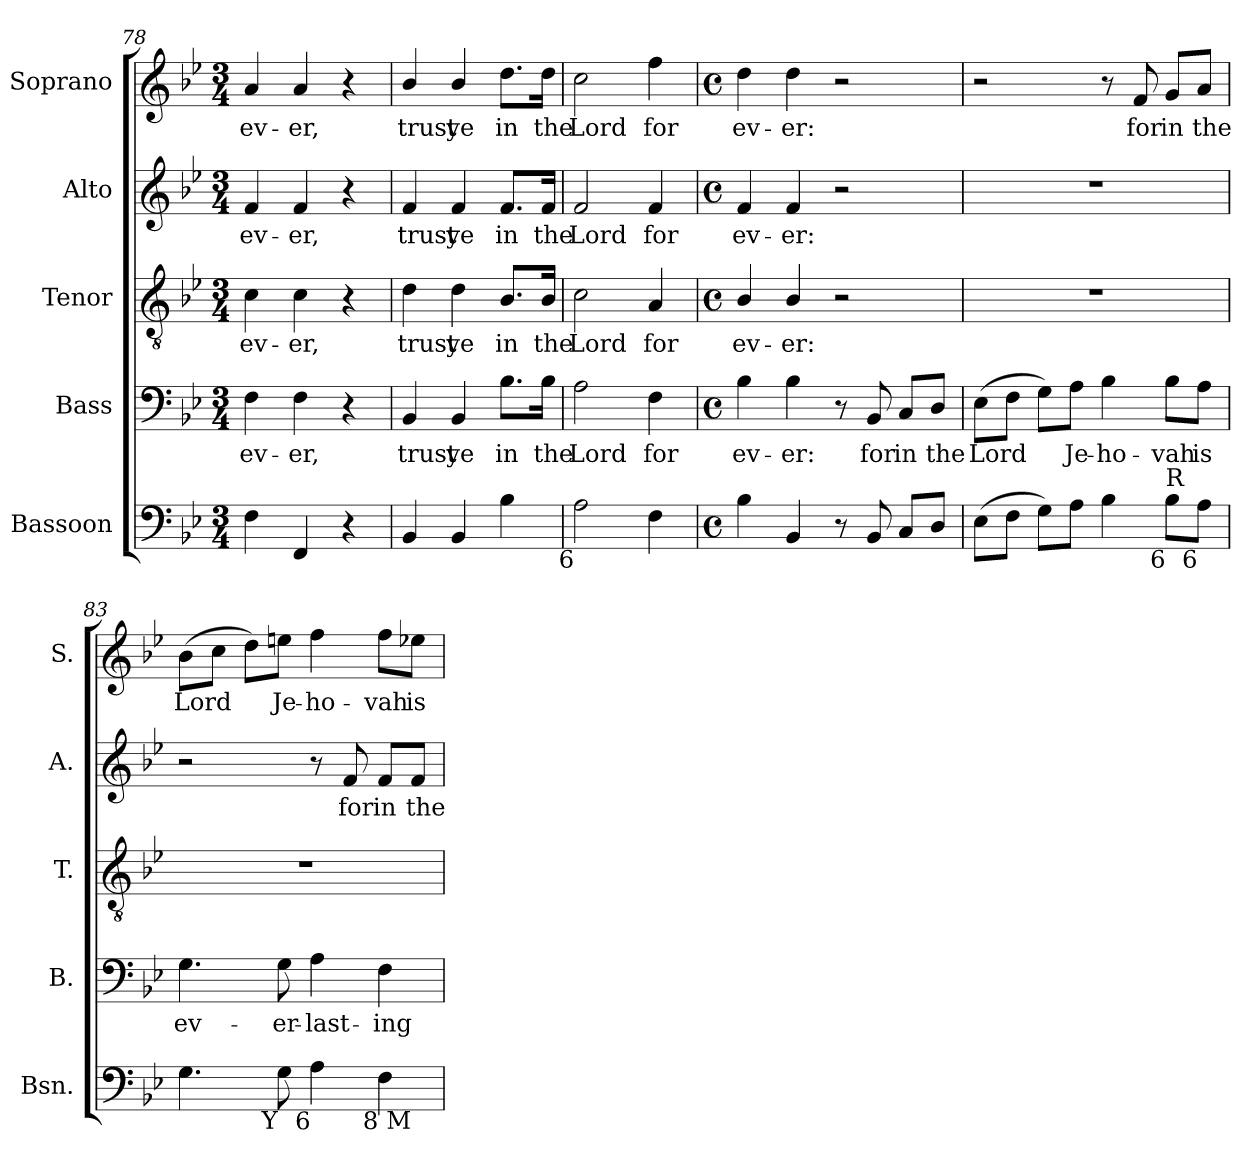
**kern	**kern	**text	**kern	**text	**kern	**text	**kern	**text
*part5	*part4	*part4	*part3	*part3	*part2	*part2	*part1	*part1
*staff5	*staff4	*staff4	*staff3	*staff3	*staff2	*staff2	*staff1	*staff1
*I"Bassoon	*I"Bass	*	*I"Tenor	*	*I"Alto	*	*I"Soprano	*
*I'Bsn.	*I'B.	*	*I'T.	*	*I'A.	*	*I'S.	*
*clefF4	*clefF4	*	*clefGv2	*	*clefG2	*	*clefG2	*
*	*	*	*ITrd7c12	*	*	*	*	*
*k[b-e-]	*k[b-e-]	*	*k[b-e-]	*	*k[b-e-]	*	*k[b-e-]	*
*B-:	*B-:	*	*B-:	*	*B-:	*	*B-:	*
*M3/4	*M3/4	*	*M3/4	*	*M3/4	*	*M3/4	*
=78	=78	=78	=78	=78	=78	=78	=78	=78
!	!	!LO:LY:b:color=#000000	!	!	!	!	!	!
!	!	!	!	!LO:LY:b:color=#000000	!	!	!	!
!	!	!	!	!	!	!LO:LY:b:color=#000000	!	!
!	!	!	!	!	!	!	!	!LO:LY:b:color=#000000
4Fi\	4Fi\	ev-	4Ci\	ev-	4fi/	ev-	4ai/	ev-
!	!	!LO:LY:b:color=#000000	!	!	!	!	!	!
!	!	!	!	!LO:LY:b:color=#000000	!	!	!	!
!	!	!	!	!	!	!LO:LY:b:color=#000000	!	!
!	!	!	!	!	!	!	!	!LO:LY:b:color=#000000
4FFi/	4Fi\	-er,	4Ci\	-er,	4fi/	-er,	4ai/	-er,
4r	4r	.	4r	.	4r	.	4r	.
=79	=79	=79	=79	=79	=79	=79	=79	=79
!	!	!LO:LY:b:color=#000000	!	!	!	!	!	!
!	!	!	!	!LO:LY:b:color=#000000	!	!	!	!
!	!	!	!	!	!	!LO:LY:b:color=#000000	!	!
!	!	!	!	!	!	!	!	!LO:LY:b:color=#000000
4BB-i/	4BB-i/	trust	4Di\	trust	4fi/	trust	4b-i/	trust
!	!	!LO:LY:b:color=#000000	!	!	!	!	!	!
!	!	!	!	!LO:LY:b:color=#000000	!	!	!	!
!	!	!	!	!	!	!LO:LY:b:color=#000000	!	!
!	!	!	!	!	!	!	!	!LO:LY:b:color=#000000
4BB-i/	4BB-i/	ye	4Di\	ye	4fi/	ye	4b-i/	ye
!	!	!LO:LY:b:color=#000000	!	!	!	!	!	!
!	!	!	!	!LO:LY:b:color=#000000	!	!	!	!
!	!	!	!	!	!	!LO:LY:b:color=#000000	!	!
!	!	!	!	!	!	!	!	!LO:LY:b:color=#000000
4B-i\	8.B-i\L	in	8.BB-i/L	in	8.fi/L	in	8.ddi\L	in
!	!	!LO:LY:b:color=#000000	!	!	!	!	!	!
!	!	!	!	!LO:LY:b:color=#000000	!	!	!	!
!	!	!	!	!	!	!LO:LY:b:color=#000000	!	!
!	!	!	!	!	!	!	!	!LO:LY:b:color=#000000
.	16B-i\Jk	the	16BB-i/Jk	the	16fi/Jk	the	16ddi\Jk	the
=80	=80	=80	=80	=80	=80	=80	=80	=80
!	!	!LO:LY:b:color=#000000	!	!	!	!	!	!
!	!	!	!	!LO:LY:b:color=#000000	!	!	!	!
!	!	!	!	!	!	!LO:LY:b:color=#000000	!	!
!LO:TX:b:rj:t=6	!	!	!	!	!	!	!	!
!	!	!	!	!	!	!	!	!LO:LY:b:color=#000000
2Ai\	2Ai\	Lord	2Ci\	Lord	2fi/	Lord	2cci\	Lord
!	!	!LO:LY:b:color=#000000	!	!	!	!	!	!
!	!	!	!	!LO:LY:b:color=#000000	!	!	!	!
!	!	!	!	!	!	!LO:LY:b:color=#000000	!	!
!	!	!	!	!	!	!	!	!LO:LY:b:color=#000000
4Fi\	4Fi\	for	4AAi/	for	4fi/	for	4ffi\	for
=81	=81	=81	=81	=81	=81	=81	=81	=81
*M4/4	*M4/4	*	*M4/4	*	*M4/4	*	*M4/4	*
*met(c)	*met(c)	*	*met(c)	*	*met(c)	*	*met(c)	*
!	!	!LO:LY:b:color=#000000	!	!	!	!	!	!
!	!	!	!	!LO:LY:b:color=#000000	!	!	!	!
!	!	!	!	!	!	!LO:LY:b:color=#000000	!	!
!	!	!	!	!	!	!	!	!LO:LY:b:color=#000000
4B-i\	4B-i\	ev-	4BB-i/	ev-	4fi/	ev-	4ddi\	ev-
!	!	!LO:LY:b:color=#000000	!	!	!	!	!	!
!	!	!	!	!LO:LY:b:color=#000000	!	!	!	!
!	!	!	!	!	!	!LO:LY:b:color=#000000	!	!
!	!	!	!	!	!	!	!	!LO:LY:b:color=#000000
4BB-i/	4B-i\	-er:	4BB-i/	-er:	4fi/	-er:	4ddi\	-er:
8r	8r	.	2r	.	2r	.	2r	.
!	!	!LO:LY:b:color=#000000	!	!	!	!	!	!
8BB-i/	8BB-i/	for	.	.	.	.	.	.
!	!	!LO:LY:b:color=#000000	!	!	!	!	!	!
8Ci/L	8Ci/L	in	.	.	.	.	.	.
!	!	!LO:LY:b:color=#000000	!	!	!	!	!	!
8Di/J	8Di/J	the	.	.	.	.	.	.
=82	=82	=82	=82	=82	=82	=82	=82	=82
!	!	!LO:LY:b:color=#000000	!	!	!	!	!	!
(8E-i\L	(8E-i\L	Lord	1r	.	1r	.	2r	.
8Fi\J	8Fi\J	.	.	.	.	.	.	.
8Gi\L)	8Gi\L)	.	.	.	.	.	.	.
!	!	!LO:LY:b:color=#000000	!	!	!	!	!	!
8Ai\J	8Ai\J	Je-	.	.	.	.	.	.
!	!	!LO:LY:b:color=#000000	!	!	!	!	!	!
4B-i\	4B-i\	-ho-	.	.	.	.	8r	.
!	!	!	!	!	!	!	!	!LO:LY:b:color=#000000
.	.	.	.	.	.	.	8fi/	for
!	!	!LO:LY:b:color=#000000	!	!	!	!	!	!
!LO:TX:b:rj:t=6	!	!	!	!	!	!	!	!
!LO:TX:t=R	!	!	!	!	!	!	!	!
!	!	!	!	!	!	!	!	!LO:LY:b:color=#000000
8B-i\L	8B-i\L	-vah	.	.	.	.	8gi/L	in
!	!	!LO:LY:b:color=#000000	!	!	!	!	!	!
!LO:TX:b:rj:t=6	!	!	!	!	!	!	!	!
!	!	!	!	!	!	!	!	!LO:LY:b:color=#000000
8Ai\J	8Ai\J	is	.	.	.	.	8ai/J	the
!!LO:LB:g=z
=83	=83	=83	=83	=83	=83	=83	=83	=83
!	!	!LO:LY:b:color=#000000	!	!	!	!	!	!
!	!	!	!	!	!	!	!	!LO:LY:b:color=#000000
*^	*	*	*	*	*	*	*	*
4.Gi\	2..ryy	4.Gi\	ev-	1r	.	2r	.	(8b-i\L	Lord
.	.	.	.	.	.	.	.	8cci\J	.
.	.	.	.	.	.	.	.	8ddi\L)	.
!	!	!	!LO:LY:b:color=#000000	!	!	!	!	!	!
!LO:TX:b:rj:t=Y	!	!	!	!	!	!	!	!	!
!	!	!	!	!	!	!	!	!	!LO:LY:b:color=#000000
8Gi\	.	8Gi\	-er-	.	.	.	.	8eeni\J	Je-
!	!	!	!LO:LY:b:color=#000000	!	!	!	!	!	!
!LO:TX:b:rj:t=6	!	!	!	!	!	!	!	!	!
!	!	!	!	!	!	!	!	!	!LO:LY:b:color=#000000
4Ai\	.	4Ai\	-last-	.	.	8r	.	4ffi\	-ho-
!	!	!	!	!	!	!	!LO:LY:b:color=#000000	!	!
.	.	.	.	.	.	8fi/	for	.	.
!	!	!	!LO:LY:b:color=#000000	!	!	!	!	!	!
!	!	!	!	!	!	!	!LO:LY:b:color=#000000	!	!
!LO:TX:b:rj:t=8	!	!	!	!	!	!	!	!	!
!	!	!	!	!	!	!	!	!	!LO:LY:b:color=#000000
4Fi\	.	4Fi\	-ing	.	.	8fi/L	in	8ffi\L	-vah
!	!	!	!	!	!	!	!LO:LY:b:color=#000000	!	!
!	!LO:TX:b:rj:t=M	!	!	!	!	!	!	!	!
!	!	!	!	!	!	!	!	!	!LO:LY:b:color=#000000
.	8ryy	.	.	.	.	8fi/J	the	8ee-Xi\J	is
*v	*v	*	*	*	*	*	*	*	*
=	=	=	=	=	=	=	=	=
*-	*-	*-	*-	*-	*-	*-	*-	*-
